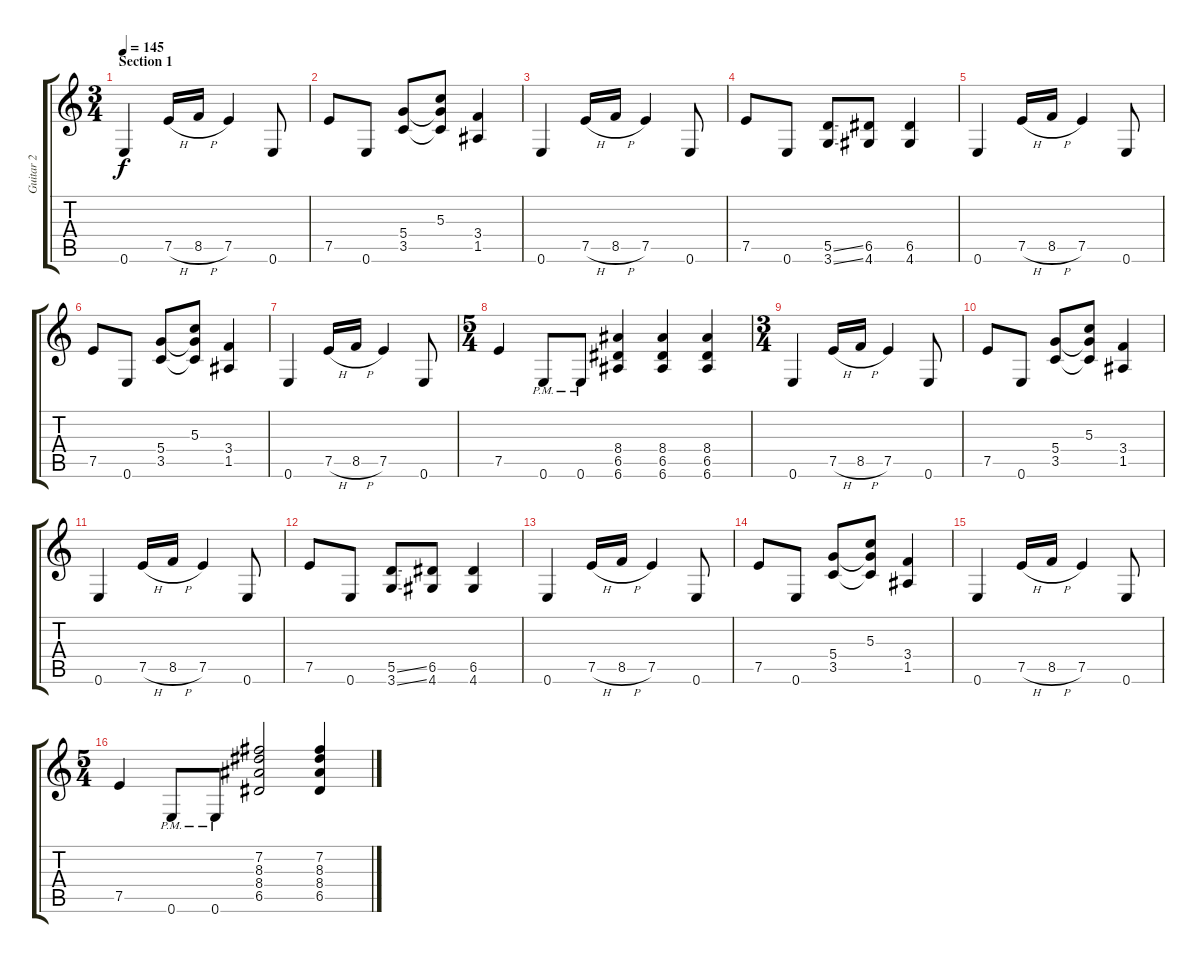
\track ("Guitar 2" "Guitar 2") {instrument distortionguitar}
\staff {score tabs}
\tuning (E4 B3 G3 D3 A2 E2) {hide}
\ts (3 4)
\section ("" "Section 1")
\tempo 145
\clef g2
\ks c
0.6.4{dy f instrument distortionguitar} 7.5{h}.16 8.5{h}.16 7.5.4 0.6.8 |
7.5.8 0.6.8 (5.4 3.5).8 (5.3 5.4{t} 3.5{t}).8 (3.4 1.5).4 |
0.6.4 7.5{h}.16 8.5{h}.16 7.5.4 0.6.8 |
7.5.8 0.6.8 (5.5{ss} 3.6{ss}).8 (6.5 4.6).8 (6.5 4.6).4 |
0.6.4 7.5{h}.16 8.5{h}.16 7.5.4 0.6.8 |
7.5.8 0.6.8 (5.4 3.5).8 (5.3 5.4{t} 3.5{t}).8 (3.4 1.5).4 |
0.6.4 7.5{h}.16 8.5{h}.16 7.5.4 0.6.8 |
\ts (5 4)
7.5.4 0.6{pm}.8 0.6{pm}.8 (8.4 6.5 6.6).4 (8.4 6.5 6.6).4 (8.4 6.5 6.6).4 |
\ts (3 4)
0.6.4 7.5{h}.16 8.5{h}.16 7.5.4 0.6.8 |
7.5.8 0.6.8 (5.4 3.5).8 (5.3 5.4{t} 3.5{t}).8 (3.4 1.5).4 |
0.6.4 7.5{h}.16 8.5{h}.16 7.5.4 0.6.8 |
7.5.8 0.6.8 (5.5{ss} 3.6{ss}).8 (6.5 4.6).8 (6.5 4.6).4 |
0.6.4 7.5{h}.16 8.5{h}.16 7.5.4 0.6.8 |
7.5.8 0.6.8 (5.4 3.5).8 (5.3 5.4{t} 3.5{t}).8 (3.4 1.5).4 |
0.6.4 7.5{h}.16 8.5{h}.16 7.5.4 0.6.8 |
\ts (5 4)
7.5.4 0.6{pm}.8 0.6{pm}.8 (7.2 8.3 8.4 6.5).2 (7.2 8.3 8.4 6.5).4
